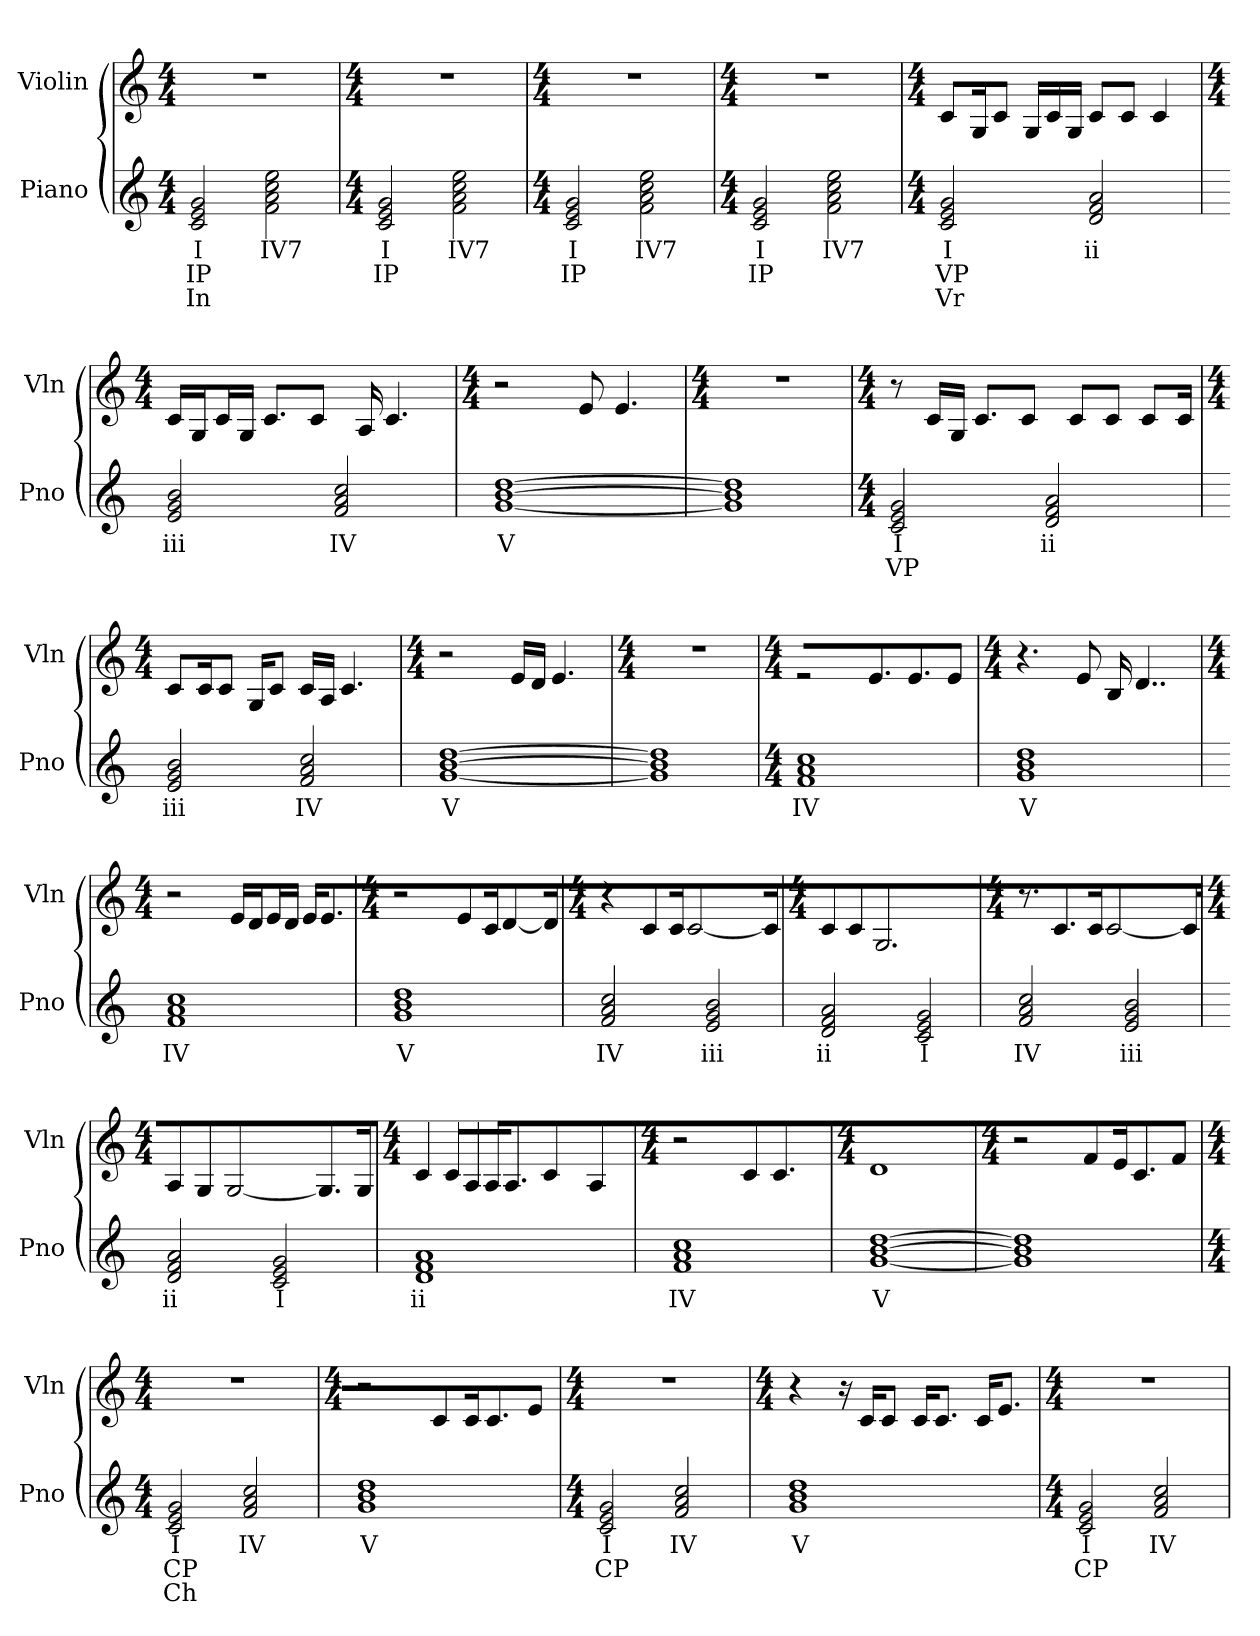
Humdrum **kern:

**kern	**text	**text	**text	**kern
*part2	*part2	*part2	*part2	*part1
*staff2	*staff2	*staff2	*staff2	*staff1
*I"Piano	*	*	*	*I"Violin
*I'Pno	*	*	*	*I'Vln
*k[]	*	*	*	*
*C:	*	*	*	*
*M4/4	*	*	*	*M4/4
=	=	=	=	=
2c 2e 2g	I	IP	In	1r
2f 2a 2cc 2ee	IV7	.	.	.
=	=	=	=	=
*k[]	*	*	*	*
*C:	*	*	*	*
*M4/4	*	*	*	*M4/4
2c 2e 2g	I	IP	.	1r
2f 2a 2cc 2ee	IV7	.	.	.
=	=	=	=	=
*k[]	*	*	*	*
*C:	*	*	*	*
*M4/4	*	*	*	*M4/4
2c 2e 2g	I	IP	.	1r
2f 2a 2cc 2ee	IV7	.	.	.
=	=	=	=	=
*k[]	*	*	*	*
*C:	*	*	*	*
*M4/4	*	*	*	*M4/4
2c 2e 2g	I	IP	.	1r
2f 2a 2cc 2ee	IV7	.	.	.
=	=	=	=	=
*k[]	*	*	*	*
*C:	*	*	*	*
*M4/4	*	*	*	*M4/4
2c 2e 2g	I	VP	Vr	8cL
.	.	.	.	16GK
.	.	.	.	8cJ
.	.	.	.	16GLL
.	.	.	.	16c
.	.	.	.	16GJJ
2d 2f 2a	ii	.	.	8cL
.	.	.	.	8cJ
.	.	.	.	4c
=	=	=	=	=
*k[]	*	*	*	*
*C:	*	*	*	*
*	*	*	*	*M4/4
2e 2g 2b	iii	.	.	16cLL
.	.	.	.	16GJ
.	.	.	.	16cL
.	.	.	.	16GJJ
.	.	.	.	8.cL
.	.	.	.	8cJ
2f 2a 2cc	IV	.	.	.
.	.	.	.	16A
.	.	.	.	4.c
=	=	=	=	=
*k[]	*	*	*	*
*C:	*	*	*	*
*	*	*	*	*M4/4
[1g [1b [1dd	V	.	.	2r
.	.	.	.	8e
.	.	.	.	4.e
=	=	=	=	=
*k[]	*	*	*	*
*C:	*	*	*	*
*	*	*	*	*M4/4
1g] 1b] 1dd]	.	.	.	1r
=	=	=	=	=
*k[]	*	*	*	*
*C:	*	*	*	*
*M4/4	*	*	*	*M4/4
2c 2e 2g	I	VP	.	8r
.	.	.	.	16cLL
.	.	.	.	16GJJ
.	.	.	.	8.cL
.	.	.	.	8cJ
2d 2f 2a	ii	.	.	.
.	.	.	.	8cL
.	.	.	.	8cJ
.	.	.	.	8cL
.	.	.	.	16cJk
=	=	=	=	=
*k[]	*	*	*	*
*C:	*	*	*	*
*	*	*	*	*M4/4
2e 2g 2b	iii	.	.	8cL
.	.	.	.	16cK
.	.	.	.	8cJ
.	.	.	.	16GKL
.	.	.	.	8cJ
2f 2a 2cc	IV	.	.	16cLL
.	.	.	.	16AJJ
.	.	.	.	4.c
=	=	=	=	=
*k[]	*	*	*	*
*C:	*	*	*	*
*	*	*	*	*M4/4
[1g [1b [1dd	V	.	.	2r
.	.	.	.	16eLL
.	.	.	.	16dJJ
.	.	.	.	4.e
=	=	=	=	=
*k[]	*	*	*	*
*C:	*	*	*	*
*	*	*	*	*M4/4
1g] 1b] 1dd]	.	.	.	1r
=	=	=	=	=
*k[]	*	*	*	*
*C:	*	*	*	*
*M4/4	*	*	*	*M4/4
1f 1a 1cc	IV	.	.	2r
.	.	.	.	8.eL
.	.	.	.	8.eJ
.	.	.	.	8eJ
=	=	=	=	=
*k[]	*	*	*	*
*C:	*	*	*	*
*	*	*	*	*M4/4
1g 1b 1dd	V	.	.	4.r
.	.	.	.	8e
.	.	.	.	16B
.	.	.	.	4..d
=	=	=	=	=
*k[]	*	*	*	*
*C:	*	*	*	*
*	*	*	*	*M4/4
1f 1a 1cc	IV	.	.	2r
.	.	.	.	16eLL
.	.	.	.	16dJ
.	.	.	.	16eL
.	.	.	.	16dJJ
.	.	.	.	16eLL
.	.	.	.	8.eJ
=	=	=	=	=
*k[]	*	*	*	*
*C:	*	*	*	*
*	*	*	*	*M4/4
1g 1b 1dd	V	.	.	2r
.	.	.	.	8eL
.	.	.	.	16cJk
.	.	.	.	[4d
.	.	.	.	16d]
=	=	=	=	=
*k[]	*	*	*	*
*C:	*	*	*	*
*	*	*	*	*M4/4
2f 2a 2cc	IV	.	.	4r
.	.	.	.	8cL
.	.	.	.	16cJk
.	.	.	.	[2c
2e 2g 2b	iii	.	.	.
.	.	.	.	16c]
=	=	=	=	=
*k[]	*	*	*	*
*C:	*	*	*	*
*	*	*	*	*M4/4
2d 2f 2a	ii	.	.	8cL
.	.	.	.	8cJ
.	.	.	.	2.G
2c 2e 2g	I	.	.	.
=	=	=	=	=
*k[]	*	*	*	*
*C:	*	*	*	*
*	*	*	*	*M4/4
2f 2a 2cc	IV	.	.	8.r
.	.	.	.	8.c
.	.	.	.	16c
.	.	.	.	[2c
2e 2g 2b	iii	.	.	.
.	.	.	.	16c]
=	=	=	=	=
*k[]	*	*	*	*
*C:	*	*	*	*
*	*	*	*	*M4/4
2d 2f 2a	ii	.	.	8AL
.	.	.	.	8GJ
.	.	.	.	[2G
2c 2e 2g	I	.	.	.
.	.	.	.	8.G]
.	.	.	.	16G
=	=	=	=	=
*k[]	*	*	*	*
*C:	*	*	*	*
*	*	*	*	*M4/4
1d 1f 1a	ii	.	.	8cL
.	.	.	.	16cL
.	.	.	.	16AJJ
.	.	.	.	16ALL
.	.	.	.	8.AJ
.	.	.	.	4c
.	.	.	.	4A
=	=	=	=	=
*k[]	*	*	*	*
*C:	*	*	*	*
*	*	*	*	*M4/4
1f 1a 1cc	IV	.	.	2r
.	.	.	.	8c
.	.	.	.	4.c
=	=	=	=	=
*k[]	*	*	*	*
*C:	*	*	*	*
*	*	*	*	*M4/4
[1g [1b [1dd	V	.	.	1d
=	=	=	=	=
*k[]	*	*	*	*
*C:	*	*	*	*
*	*	*	*	*M4/4
1g] 1b] 1dd]	.	.	.	2r
.	.	.	.	8fL
.	.	.	.	16eK
.	.	.	.	8.cJ
.	.	.	.	8fJ
=	=	=	=	=
*k[]	*	*	*	*
*C:	*	*	*	*
*M4/4	*	*	*	*M4/4
2c 2e 2g	I	CP	Ch	1r
2f 2a 2cc	IV	.	.	.
=	=	=	=	=
*k[]	*	*	*	*
*C:	*	*	*	*
*	*	*	*	*M4/4
1g 1b 1dd	V	.	.	2r
.	.	.	.	8cL
.	.	.	.	16cK
.	.	.	.	8.cJ
.	.	.	.	8eJ
=	=	=	=	=
*k[]	*	*	*	*
*C:	*	*	*	*
*M4/4	*	*	*	*M4/4
2c 2e 2g	I	CP	.	1r
2f 2a 2cc	IV	.	.	.
=	=	=	=	=
*k[]	*	*	*	*
*C:	*	*	*	*
*	*	*	*	*M4/4
1g 1b 1dd	V	.	.	4r
.	.	.	.	16r
.	.	.	.	16cKL
.	.	.	.	8cJ
.	.	.	.	16cKL
.	.	.	.	8.cJ
.	.	.	.	16cKL
.	.	.	.	8.eJ
=	=	=	=	=
*k[]	*	*	*	*
*C:	*	*	*	*
*M4/4	*	*	*	*M4/4
2c 2e 2g	I	CP	.	1r
2f 2a 2cc	IV	.	.	.
=	=	=	=	=
*-	*-	*-	*-	*-
